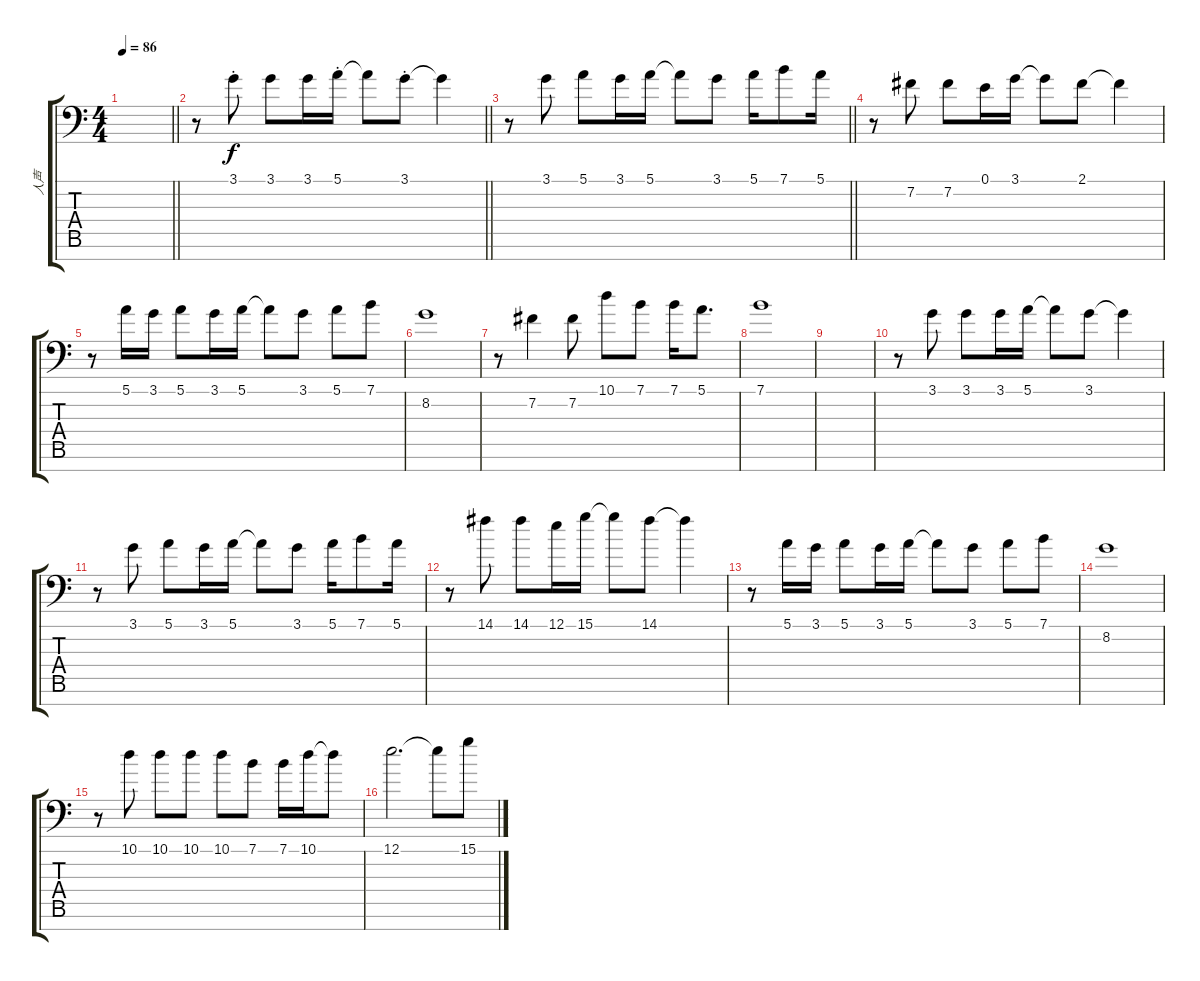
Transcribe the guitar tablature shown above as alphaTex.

\track ("人声" "人声") {instrument clarinet}
\staff {score tabs}
\tuning (E4 B3 G3 D3 A2 E2 C-1) {hide}
\ts (4 4)
\tempo 86
\clef f4
\barLineRight lightlight
\ks c
|
\section ("" "")
\barLineRight lightlight
r.8 3.1{st}.8 3.1.8 3.1.16 5.1{st}.16 5.1{t}.8 3.1{st}.8 3.1{t}.4 |
\barLineRight lightlight
r.8 3.1.8 5.1.8 3.1.16 5.1.16 5.1{t}.8 3.1.8 5.1.16 7.1.8 5.1.16 |
r.8 7.2.8 7.2.8 0.1.16 3.1.16 3.1{t}.8 2.1.8 2.1{t}.4 |
r.8 5.1.16 3.1.16 5.1.8 3.1.16 5.1.16 5.1{t}.8 3.1.8 5.1.8 7.1.8 |
8.2.1 |
r.8 7.2.4 7.2.8 10.1.8 7.1.8 7.1.16 5.1.8{d} |
7.1.1 |
|
r.8 3.1.8 3.1.8 3.1.16 5.1.16 5.1{t}.8 3.1.8 3.1{t}.4 |
r.8 3.1.8 5.1.8 3.1.16 5.1.16 5.1{t}.8 3.1.8 5.1.16 7.1.8 5.1.16 |
r.8 14.1.8 14.1.8 12.1.16 15.1.16 15.1{t}.8 14.1.8 14.1{t}.4 |
r.8 5.1.16 3.1.16 5.1.8 3.1.16 5.1.16 5.1{t}.8 3.1.8 5.1.8 7.1.8 |
8.2.1 |
r.8 10.1.8 10.1.8 10.1.8 10.1.8 7.1.8 7.1.16 10.1.16 10.1{t}.8 |
12.1.2{d} 12.1{t}.8 15.1.8
